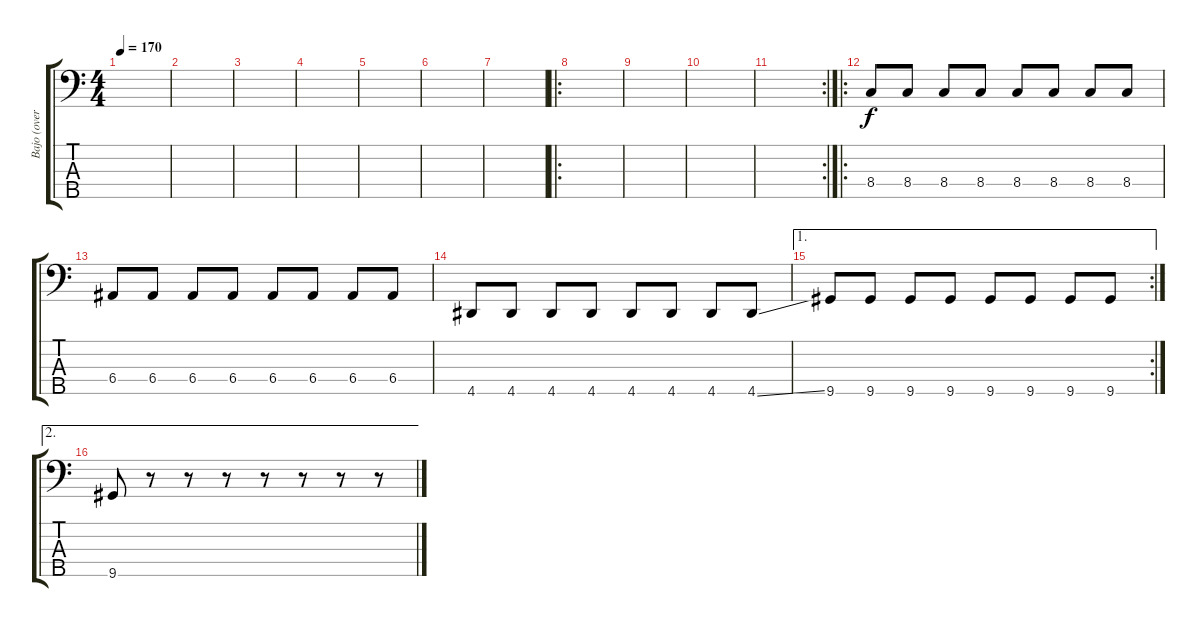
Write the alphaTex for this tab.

\track ("Bajo (overdub)" "Bajo (over") {instrument fretlessbass}
\staff {score tabs}
\tuning (G2 D2 A1 E1 B0) {hide}
\ts (4 4)
\tempo 170
\clef f4
\ks c
|
|
|
|
|
|
|
\ro
|
|
|
\rc 2
|
\ro
8.4.8 8.4.8 8.4.8 8.4.8 8.4.8 8.4.8 8.4.8 8.4.8 |
6.4.8 6.4.8 6.4.8 6.4.8 6.4.8 6.4.8 6.4.8 6.4.8 |
4.5.8 4.5.8 4.5.8 4.5.8 4.5.8 4.5.8 4.5.8 4.5{ss}.8 |
\ae 1
\rc 2
9.5.8 9.5.8 9.5.8 9.5.8 9.5.8 9.5.8 9.5.8 9.5.8 |
\ae 2
9.5.8 r.8 r.8 r.8 r.8 r.8 r.8 r.8
